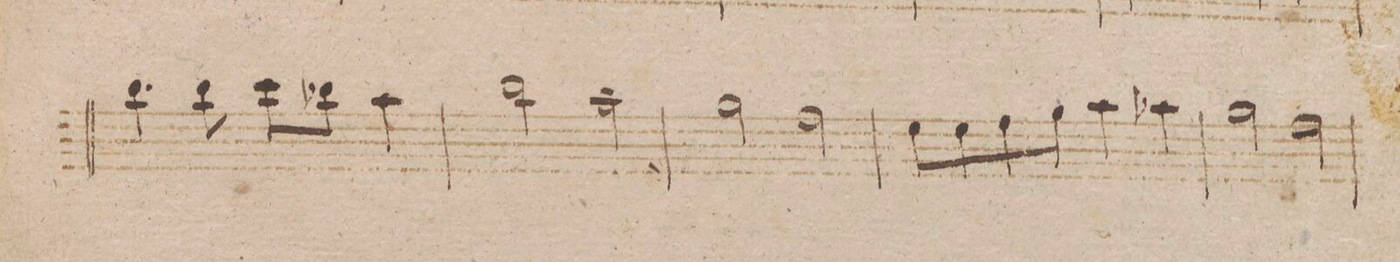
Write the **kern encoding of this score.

**kern	**dynam
*I"Flauto 2do	*
*clefG2	*
*k[b-]	*
*met(c)	*
*M4/4	*
4.bb-\	.
8bb-\	.
8ccc\L	.
8bb-X\J	.
4aa\	.
=249	=249
2bb-\	.
2aa\	.
=250	=250
2gg\	.
2ff\	.
=251	=251
8ee\L	.
8ee\	.
8ff\	.
8gg\J	.
4aa\	.
4aa-X\	.
=252	=252
2gg\	.
2ff\	.
=253	=253
*-	*-
